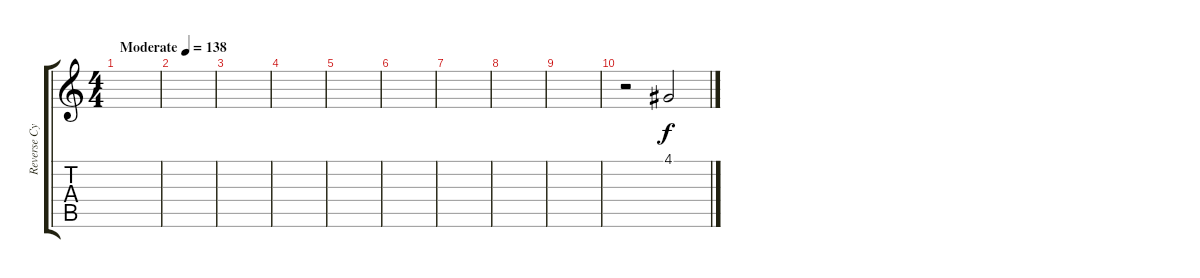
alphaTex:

\track ("Reverse Cymbal" "Reverse Cy") {instrument reversecymbal}
\staff {score tabs}
\tuning (E4 B3 G3 D3 A2 E2) {hide}
\ts (4 4)
\tempo (138 "Moderate")
\clef g2
\ks c
|
|
|
|
|
|
|
|
|
r.2 4.1.2
